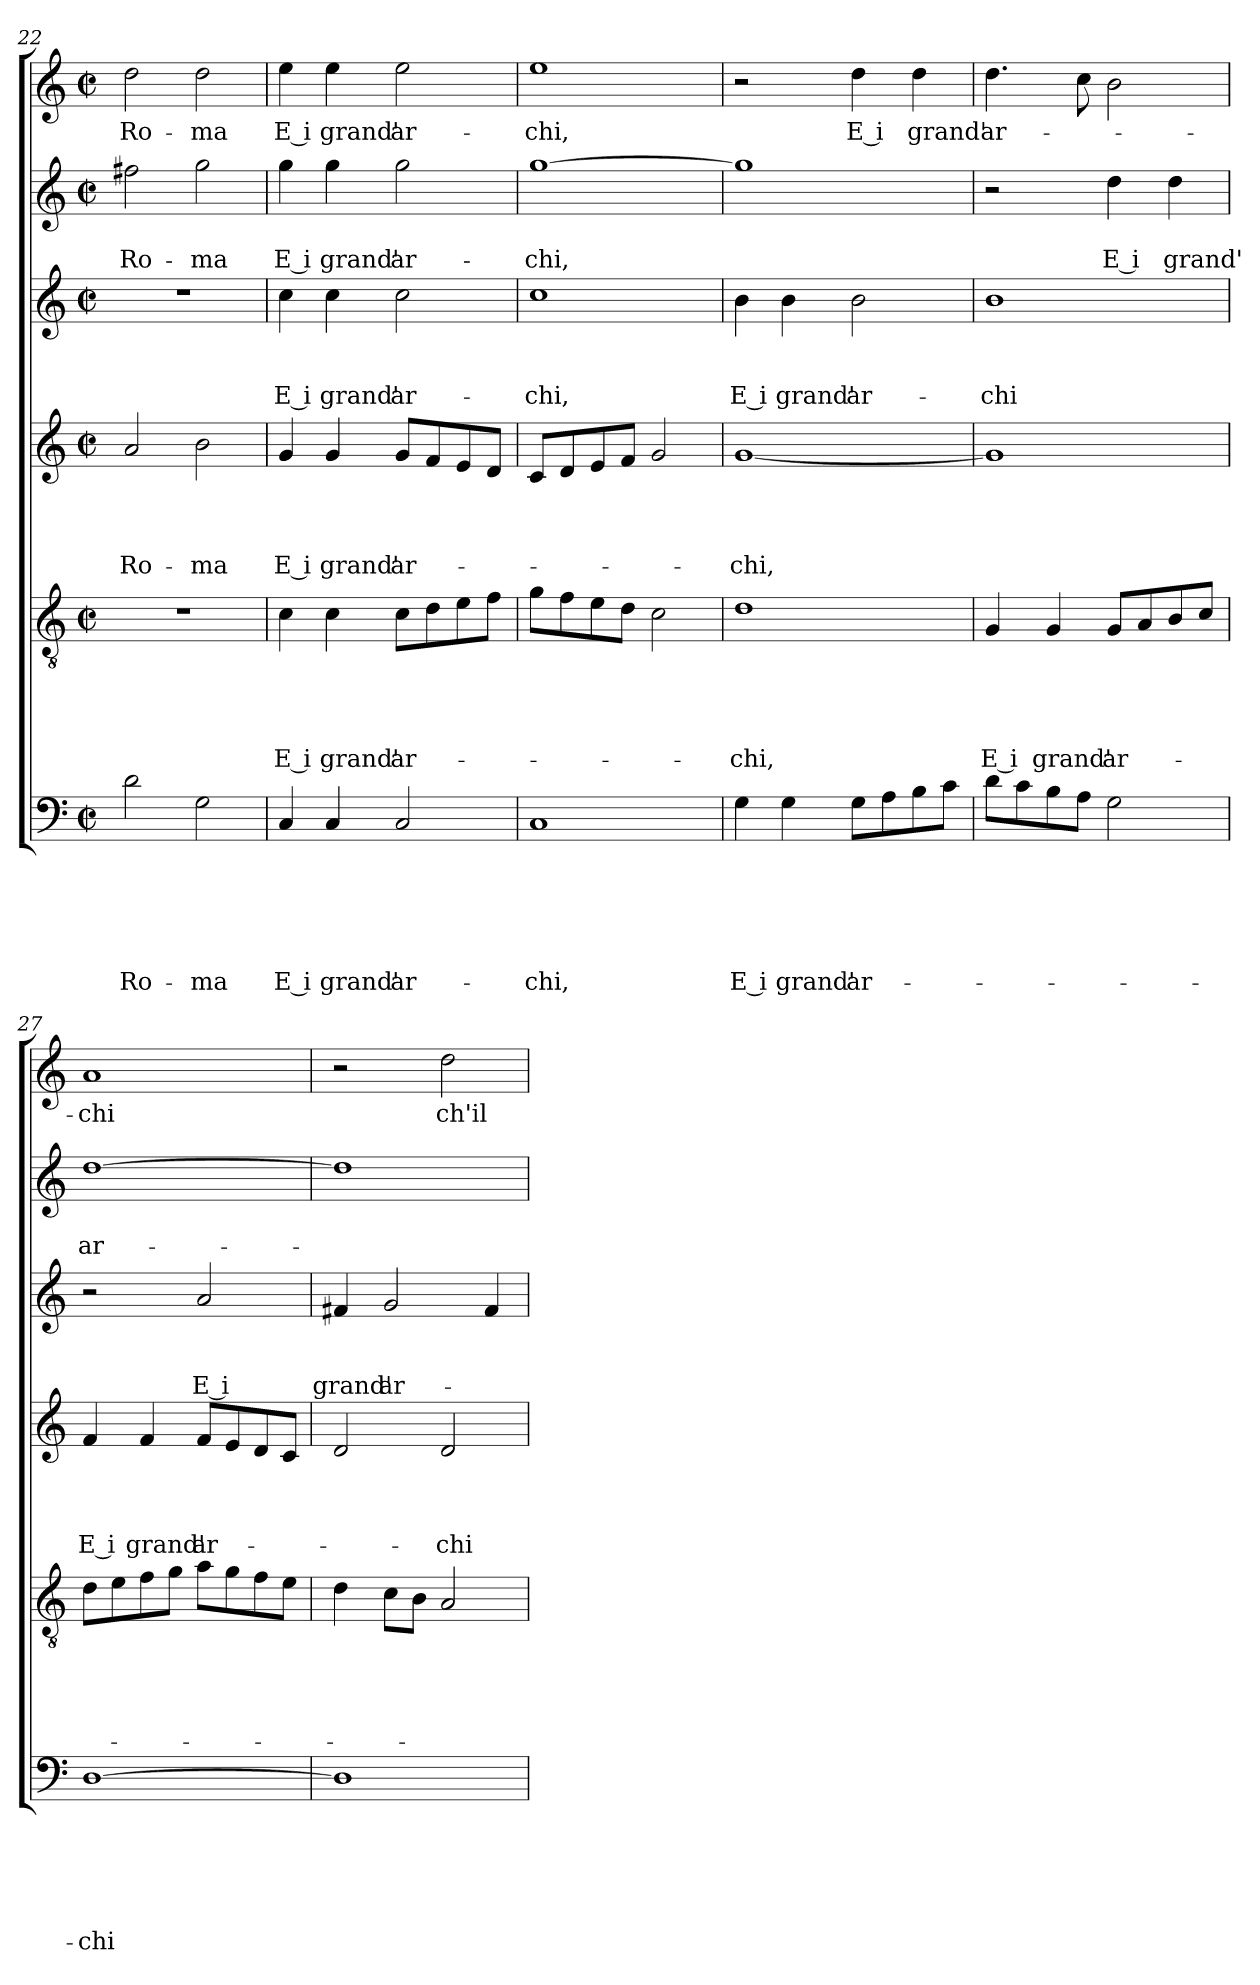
**kern	**text	**text	**text	**text	**text	**text	**kern	**text	**text	**text	**text	**text	**kern	**text	**text	**text	**text	**kern	**text	**text	**text	**kern	**text	**text	**kern	**text
*part6	*part6	*part6	*part6	*part6	*part6	*part6	*part5	*part5	*part5	*part5	*part5	*part5	*part4	*part4	*part4	*part4	*part4	*part3	*part3	*part3	*part3	*part2	*part2	*part2	*part1	*part1
*staff6	*staff6	*staff6	*staff6	*staff6	*staff6	*staff6	*staff5	*staff5	*staff5	*staff5	*staff5	*staff5	*staff4	*staff4	*staff4	*staff4	*staff4	*staff3	*staff3	*staff3	*staff3	*staff2	*staff2	*staff2	*staff1	*staff1
*clefF4	*	*	*	*	*	*	*clefGv2	*	*	*	*	*	*clefG2	*	*	*	*	*clefG2	*	*	*	*clefG2	*	*	*clefG2	*
*k[]	*	*	*	*	*	*	*k[]	*	*	*	*	*	*k[]	*	*	*	*	*k[]	*	*	*	*k[]	*	*	*k[]	*
*C:	*	*	*	*	*	*	*C:	*	*	*	*	*	*C:	*	*	*	*	*C:	*	*	*	*C:	*	*	*C:	*
*M2/2	*	*	*	*	*	*	*M2/2	*	*	*	*	*	*M2/2	*	*	*	*	*M2/2	*	*	*	*M2/2	*	*	*M2/2	*
*met(c|)	*	*	*	*	*	*	*met(c|)	*	*	*	*	*	*met(c|)	*	*	*	*	*met(c|)	*	*	*	*met(c|)	*	*	*met(c|)	*
=22	=22	=22	=22	=22	=22	=22	=22	=22	=22	=22	=22	=22	=22	=22	=22	=22	=22	=22	=22	=22	=22	=22	=22	=22	=22	=22
!	!	!	!	!	!	!LO:LY:b	!	!	!	!	!	!	!	!	!	!	!LO:LY:b	!	!	!	!	!	!	!LO:LY:b	!	!LO:LY:b
2d\	.	.	.	.	.	Ro-	1r	.	.	.	.	.	2a/	.	.	.	Ro-	1r	.	.	.	2ff#X\	.	Ro-	2dd\	Ro-
!	!	!	!	!	!	!LO:LY:b	!	!	!	!	!	!	!	!	!	!	!LO:LY:b	!	!	!	!	!	!	!LO:LY:b	!	!LO:LY:b
2G\	.	.	.	.	.	-ma	.	.	.	.	.	.	2b\	.	.	.	-ma	.	.	.	.	2gg\	.	-ma	2dd\	-ma
=23	=23	=23	=23	=23	=23	=23	=23	=23	=23	=23	=23	=23	=23	=23	=23	=23	=23	=23	=23	=23	=23	=23	=23	=23	=23	=23
!	!	!	!	!	!	!LO:LY:b	!	!	!	!	!	!LO:LY:b	!	!	!	!	!LO:LY:b	!	!	!	!LO:LY:b	!	!	!LO:LY:b	!	!LO:LY:b
4C/	.	.	.	.	.	E i	4c\	.	.	.	.	E i	4g/	.	.	.	E i	4cc\	.	.	E i	4gg\	.	E i	4ee\	E i
!	!	!	!	!	!	!LO:LY:b	!	!	!	!	!	!LO:LY:b	!	!	!	!	!LO:LY:b	!	!	!	!LO:LY:b	!	!	!LO:LY:b	!	!LO:LY:b
4C/	.	.	.	.	.	grand'	4c\	.	.	.	.	grand'	4g/	.	.	.	grand'	4cc\	.	.	grand'	4gg\	.	grand'	4ee\	grand'
!	!	!	!	!	!	!LO:LY:b	!	!	!	!	!	!LO:LY:b	!	!	!	!	!LO:LY:b	!	!	!	!LO:LY:b	!	!	!LO:LY:b	!	!LO:LY:b
2C/	.	.	.	.	.	ar-	8c\L	.	.	.	.	ar-	8g/L	.	.	.	ar-	2cc\	.	.	ar-	2gg\	.	ar-	2ee\	ar-
.	.	.	.	.	.	.	8d\	.	.	.	.	.	8f/	.	.	.	.	.	.	.	.	.	.	.	.	.
.	.	.	.	.	.	.	8e\	.	.	.	.	.	8e/	.	.	.	.	.	.	.	.	.	.	.	.	.
.	.	.	.	.	.	.	8f\J	.	.	.	.	.	8d/J	.	.	.	.	.	.	.	.	.	.	.	.	.
=24	=24	=24	=24	=24	=24	=24	=24	=24	=24	=24	=24	=24	=24	=24	=24	=24	=24	=24	=24	=24	=24	=24	=24	=24	=24	=24
!	!	!	!	!	!	!LO:LY:b	!	!	!	!	!	!	!	!	!	!	!	!	!	!	!LO:LY:b	!	!	!LO:LY:b	!	!LO:LY:b
1C	.	.	.	.	.	-chi,	8g\L	.	.	.	.	.	8c/L	.	.	.	.	1cc	.	.	-chi,	[1gg	.	-chi,	1ee	-chi,
.	.	.	.	.	.	.	8f\	.	.	.	.	.	8d/	.	.	.	.	.	.	.	.	.	.	.	.	.
.	.	.	.	.	.	.	8e\	.	.	.	.	.	8e/	.	.	.	.	.	.	.	.	.	.	.	.	.
.	.	.	.	.	.	.	8d\J	.	.	.	.	.	8f/J	.	.	.	.	.	.	.	.	.	.	.	.	.
.	.	.	.	.	.	.	2c\	.	.	.	.	.	2g/	.	.	.	.	.	.	.	.	.	.	.	.	.
!!LO:PB:g=z
=25	=25	=25	=25	=25	=25	=25	=25	=25	=25	=25	=25	=25	=25	=25	=25	=25	=25	=25	=25	=25	=25	=25	=25	=25	=25	=25
!	!	!	!	!	!	!LO:LY:b	!	!	!	!	!	!LO:LY:b	!	!	!	!	!LO:LY:b	!	!	!	!LO:LY:b	!	!	!	!	!
4G\	.	.	.	.	.	E i	1d	.	.	.	.	-chi,	[1g	.	.	.	-chi,	4b\	.	.	E i	1gg]	.	.	2r	.
!	!	!	!	!	!	!LO:LY:b	!	!	!	!	!	!	!	!	!	!	!	!	!	!	!LO:LY:b	!	!	!	!	!
4G\	.	.	.	.	.	grand'	.	.	.	.	.	.	.	.	.	.	.	4b\	.	.	grand'	.	.	.	.	.
!	!	!	!	!	!	!LO:LY:b	!	!	!	!	!	!	!	!	!	!	!	!	!	!	!LO:LY:b	!	!	!	!	!LO:LY:b
8G\L	.	.	.	.	.	ar-	.	.	.	.	.	.	.	.	.	.	.	2b\	.	.	ar-	.	.	.	4dd\	E i
8A\	.	.	.	.	.	.	.	.	.	.	.	.	.	.	.	.	.	.	.	.	.	.	.	.	.	.
!	!	!	!	!	!	!	!	!	!	!	!	!	!	!	!	!	!	!	!	!	!	!	!	!	!	!LO:LY:b
8B\	.	.	.	.	.	.	.	.	.	.	.	.	.	.	.	.	.	.	.	.	.	.	.	.	4dd\	grand'
8c\J	.	.	.	.	.	.	.	.	.	.	.	.	.	.	.	.	.	.	.	.	.	.	.	.	.	.
=26	=26	=26	=26	=26	=26	=26	=26	=26	=26	=26	=26	=26	=26	=26	=26	=26	=26	=26	=26	=26	=26	=26	=26	=26	=26	=26
!	!	!	!	!	!	!	!	!	!	!	!	!LO:LY:b	!	!	!	!	!	!	!	!	!LO:LY:b	!	!	!	!	!LO:LY:b
8d\L	.	.	.	.	.	.	4G/	.	.	.	.	E i	1g]	.	.	.	.	1b	.	.	-chi	2r	.	.	4.dd\	ar-
8c\	.	.	.	.	.	.	.	.	.	.	.	.	.	.	.	.	.	.	.	.	.	.	.	.	.	.
!	!	!	!	!	!	!	!	!	!	!	!	!LO:LY:b	!	!	!	!	!	!	!	!	!	!	!	!	!	!
8B\	.	.	.	.	.	.	4G/	.	.	.	.	grand'	.	.	.	.	.	.	.	.	.	.	.	.	.	.
8A\J	.	.	.	.	.	.	.	.	.	.	.	.	.	.	.	.	.	.	.	.	.	.	.	.	8cc\	.
!	!	!	!	!	!	!	!	!	!	!	!	!LO:LY:b	!	!	!	!	!	!	!	!	!	!	!	!LO:LY:b	!	!
2G\	.	.	.	.	.	.	8G/L	.	.	.	.	ar-	.	.	.	.	.	.	.	.	.	4dd\	.	E i	2b\	.
.	.	.	.	.	.	.	8A/	.	.	.	.	.	.	.	.	.	.	.	.	.	.	.	.	.	.	.
!	!	!	!	!	!	!	!	!	!	!	!	!	!	!	!	!	!	!	!	!	!	!	!	!LO:LY:b	!	!
.	.	.	.	.	.	.	8B/	.	.	.	.	.	.	.	.	.	.	.	.	.	.	4dd\	.	grand'	.	.
.	.	.	.	.	.	.	8c/J	.	.	.	.	.	.	.	.	.	.	.	.	.	.	.	.	.	.	.
=27	=27	=27	=27	=27	=27	=27	=27	=27	=27	=27	=27	=27	=27	=27	=27	=27	=27	=27	=27	=27	=27	=27	=27	=27	=27	=27
!	!	!	!	!	!	!LO:LY:b	!	!	!	!	!	!	!	!	!	!	!LO:LY:b	!	!	!	!	!	!	!LO:LY:b	!	!LO:LY:b
[1D	.	.	.	.	.	-chi	8d\L	.	.	.	.	.	4f/	.	.	.	E i	2r	.	.	.	[1dd	.	ar-	1a	-chi
.	.	.	.	.	.	.	8e\	.	.	.	.	.	.	.	.	.	.	.	.	.	.	.	.	.	.	.
!	!	!	!	!	!	!	!	!	!	!	!	!	!	!	!	!	!LO:LY:b	!	!	!	!	!	!	!	!	!
.	.	.	.	.	.	.	8f\	.	.	.	.	.	4f/	.	.	.	grand'	.	.	.	.	.	.	.	.	.
.	.	.	.	.	.	.	8g\J	.	.	.	.	.	.	.	.	.	.	.	.	.	.	.	.	.	.	.
!	!	!	!	!	!	!	!	!	!	!	!	!	!	!	!	!	!LO:LY:b	!	!	!	!LO:LY:b	!	!	!	!	!
.	.	.	.	.	.	.	8a\L	.	.	.	.	.	8f/L	.	.	.	ar-	2a/	.	.	E i	.	.	.	.	.
.	.	.	.	.	.	.	8g\	.	.	.	.	.	8e/	.	.	.	.	.	.	.	.	.	.	.	.	.
.	.	.	.	.	.	.	8f\	.	.	.	.	.	8d/	.	.	.	.	.	.	.	.	.	.	.	.	.
.	.	.	.	.	.	.	8e\J	.	.	.	.	.	8c/J	.	.	.	.	.	.	.	.	.	.	.	.	.
=28	=28	=28	=28	=28	=28	=28	=28	=28	=28	=28	=28	=28	=28	=28	=28	=28	=28	=28	=28	=28	=28	=28	=28	=28	=28	=28
!	!	!	!	!	!	!	!	!	!	!	!	!	!	!	!	!	!	!	!	!	!LO:LY:b	!	!	!	!	!
1D]	.	.	.	.	.	.	4d\	.	.	.	.	.	2d/	.	.	.	.	4f#X/	.	.	grand'	1dd]	.	.	2r	.
!	!	!	!	!	!	!	!	!	!	!	!	!	!	!	!	!	!	!	!	!	!LO:LY:b	!	!	!	!	!
.	.	.	.	.	.	.	8c\L	.	.	.	.	.	.	.	.	.	.	2g/	.	.	ar-	.	.	.	.	.
.	.	.	.	.	.	.	8B\J	.	.	.	.	.	.	.	.	.	.	.	.	.	.	.	.	.	.	.
!	!	!	!	!	!	!	!	!	!	!	!	!	!	!	!	!	!LO:LY:b	!	!	!	!	!	!	!	!	!LO:LY:b
.	.	.	.	.	.	.	2A/	.	.	.	.	.	2d/	.	.	.	-chi	.	.	.	.	.	.	.	2dd\	ch'il
.	.	.	.	.	.	.	.	.	.	.	.	.	.	.	.	.	.	4f#/	.	.	.	.	.	.	.	.
=	=	=	=	=	=	=	=	=	=	=	=	=	=	=	=	=	=	=	=	=	=	=	=	=	=	=
*-	*-	*-	*-	*-	*-	*-	*-	*-	*-	*-	*-	*-	*-	*-	*-	*-	*-	*-	*-	*-	*-	*-	*-	*-	*-	*-
